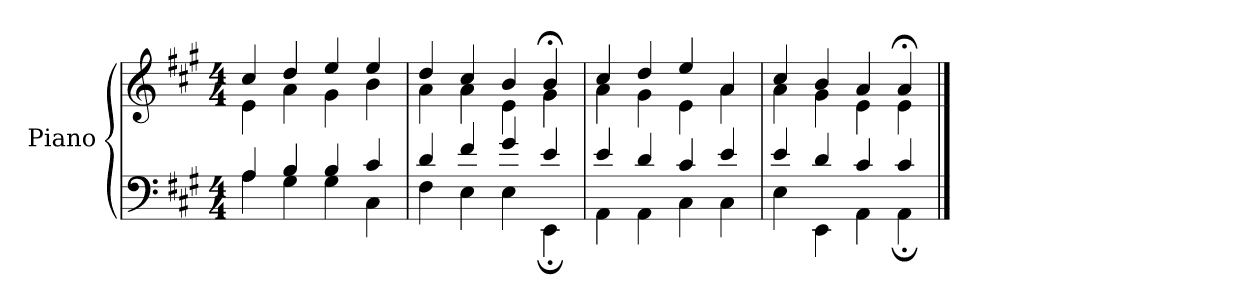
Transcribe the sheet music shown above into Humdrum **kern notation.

**kern	**kern
*part1	*part1
*staff2	*staff1
*I"Piano	*
*I'Pno.	*
*clefF4	*clefG2
*k[f#c#g#]	*k[f#c#g#]
*M4/4	*M4/4
=1	=1
*^	*^
4A/	4A\	4cc#/	4e\
4B/	4G#\	4dd/	4a\
4B/	4G#\	4ee/	4g#\
4c#/	4C#\	4ee/	4b\
=2	=2	=2	=2
4d/	4F#\	4dd/	4a\
4f#/	4E\	4cc#/	4a\
4g#/	4E\	4b/	4e\
4e/	4EE;\	4b;</	4g#\
=3	=3	=3	=3
4e/	4AA\	4cc#/	4a\
4d/	4AA\	4dd/	4g#\
4c#/	4C#\	4ee/	4e\
4e/	4C#\	4a/	4a\
=4	=4	=4	=4
4e/	4E\	4cc#/	4a\
4d/	4EE\	4b/	4g#\
4c#/	4AA\	4a/	4e\
4c#/	4AA;\	4a;</	4e\
*v	*v	*	*
*	*v	*v
==	==
*-	*-
